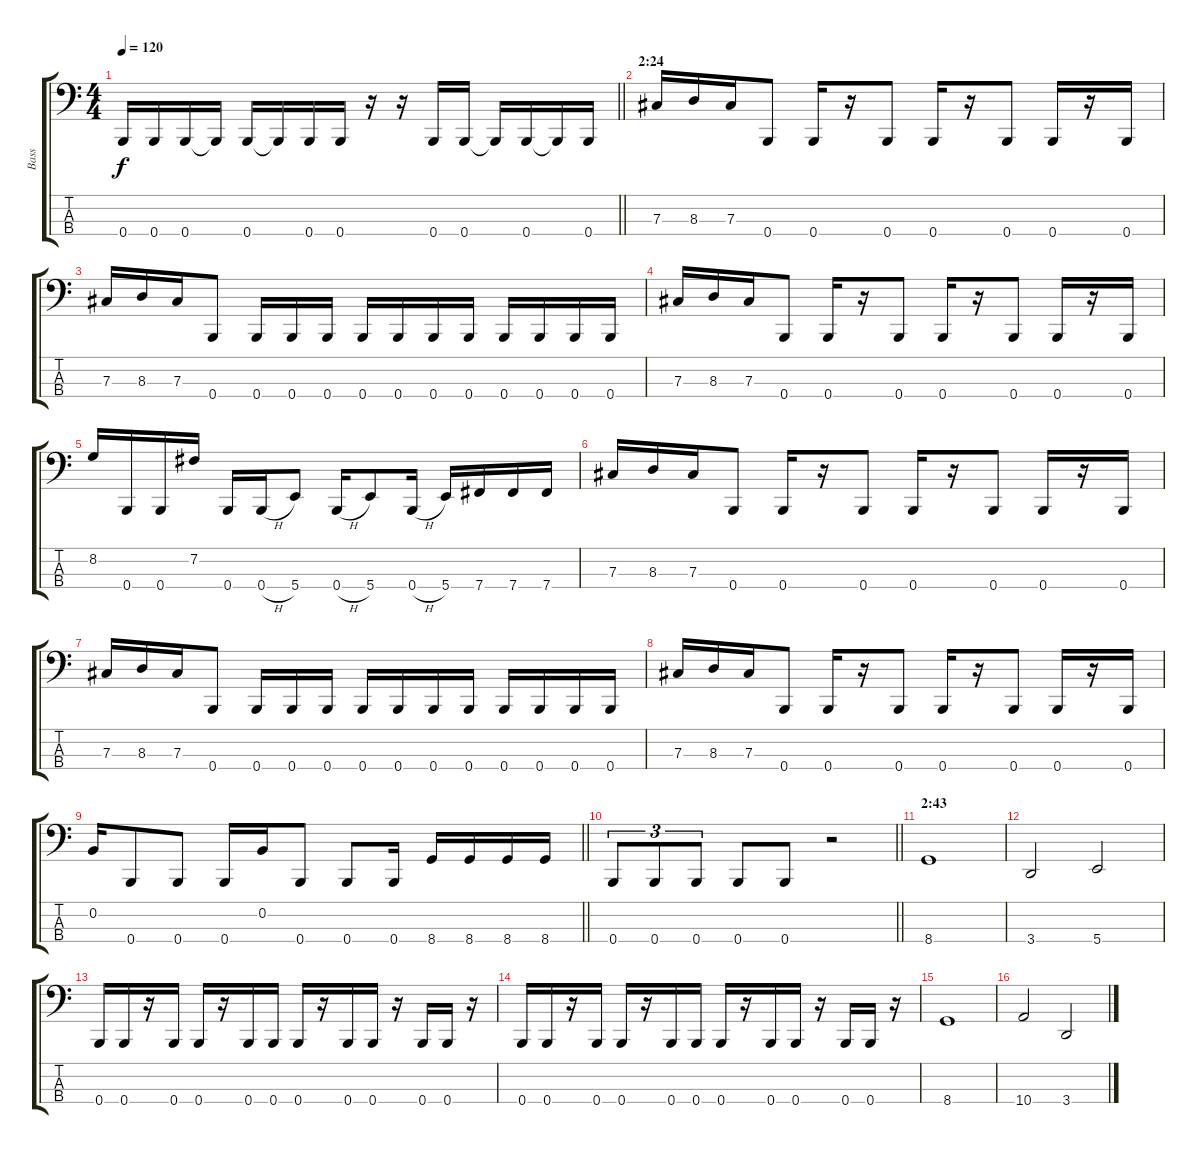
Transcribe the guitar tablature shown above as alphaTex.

\track ("Bass" "Bass") {instrument electricbasspick}
\staff {score tabs}
\tuning (E2 B1 Gb1 B0) {hide}
\ts (4 4)
\tempo 120
\clef f4
\barLineRight lightlight
\ks c
0.4{t}.16{dy f} 0.4.16 0.4.16 0.4{t}.16 0.4.16 0.4{t}.16 0.4.16 0.4.16 r.16 r.16 0.4.16 0.4.16 0.4{t}.16 0.4.16 0.4{t}.16 0.4.16 |
\section ("" "2:24")
7.3.16 8.3.16 7.3.16 0.4.8 0.4.16 r.16 0.4.8 0.4.16 r.16 0.4.8 0.4.16 r.16 0.4.16 |
7.3.16 8.3.16 7.3.16 0.4.8 0.4.16 0.4.16 0.4.16 0.4.16 0.4.16 0.4.16 0.4.16 0.4.16 0.4.16 0.4.16 0.4.16 |
7.3.16 8.3.16 7.3.16 0.4.8 0.4.16 r.16 0.4.8 0.4.16 r.16 0.4.8 0.4.16 r.16 0.4.16 |
8.2.16 0.4.16 0.4.16 7.2.16 0.4.16 0.4{h}.16 5.4.8 0.4{h}.16 5.4.8 0.4{h}.16 5.4.16 7.4.16 7.4.16 7.4.16 |
7.3.16 8.3.16 7.3.16 0.4.8 0.4.16 r.16 0.4.8 0.4.16 r.16 0.4.8 0.4.16 r.16 0.4.16 |
7.3.16 8.3.16 7.3.16 0.4.8 0.4.16 0.4.16 0.4.16 0.4.16 0.4.16 0.4.16 0.4.16 0.4.16 0.4.16 0.4.16 0.4.16 |
7.3.16 8.3.16 7.3.16 0.4.8 0.4.16 r.16 0.4.8 0.4.16 r.16 0.4.8 0.4.16 r.16 0.4.16 |
\barLineRight lightlight
0.2.16 0.4.8 0.4.8 0.4.16 0.2.16 0.4.8 0.4.8 0.4.16 8.4.16 8.4.16 8.4.16 8.4.16 |
\barLineRight lightlight
0.4.8{tu (3 2)} 0.4.8{tu (3 2)} 0.4.8{tu (3 2)} 0.4.8 0.4.8 r.2 |
\section ("" "2:43")
8.4.1 |
3.4.2 5.4.2 |
0.4.16 0.4.16 r.16 0.4.16 0.4.16 r.16 0.4.16 0.4.16 0.4.16 r.16 0.4.16 0.4.16 r.16 0.4.16 0.4.16 r.16 |
0.4.16 0.4.16 r.16 0.4.16 0.4.16 r.16 0.4.16 0.4.16 0.4.16 r.16 0.4.16 0.4.16 r.16 0.4.16 0.4.16 r.16 |
8.4.1 |
10.4.2 3.4.2
